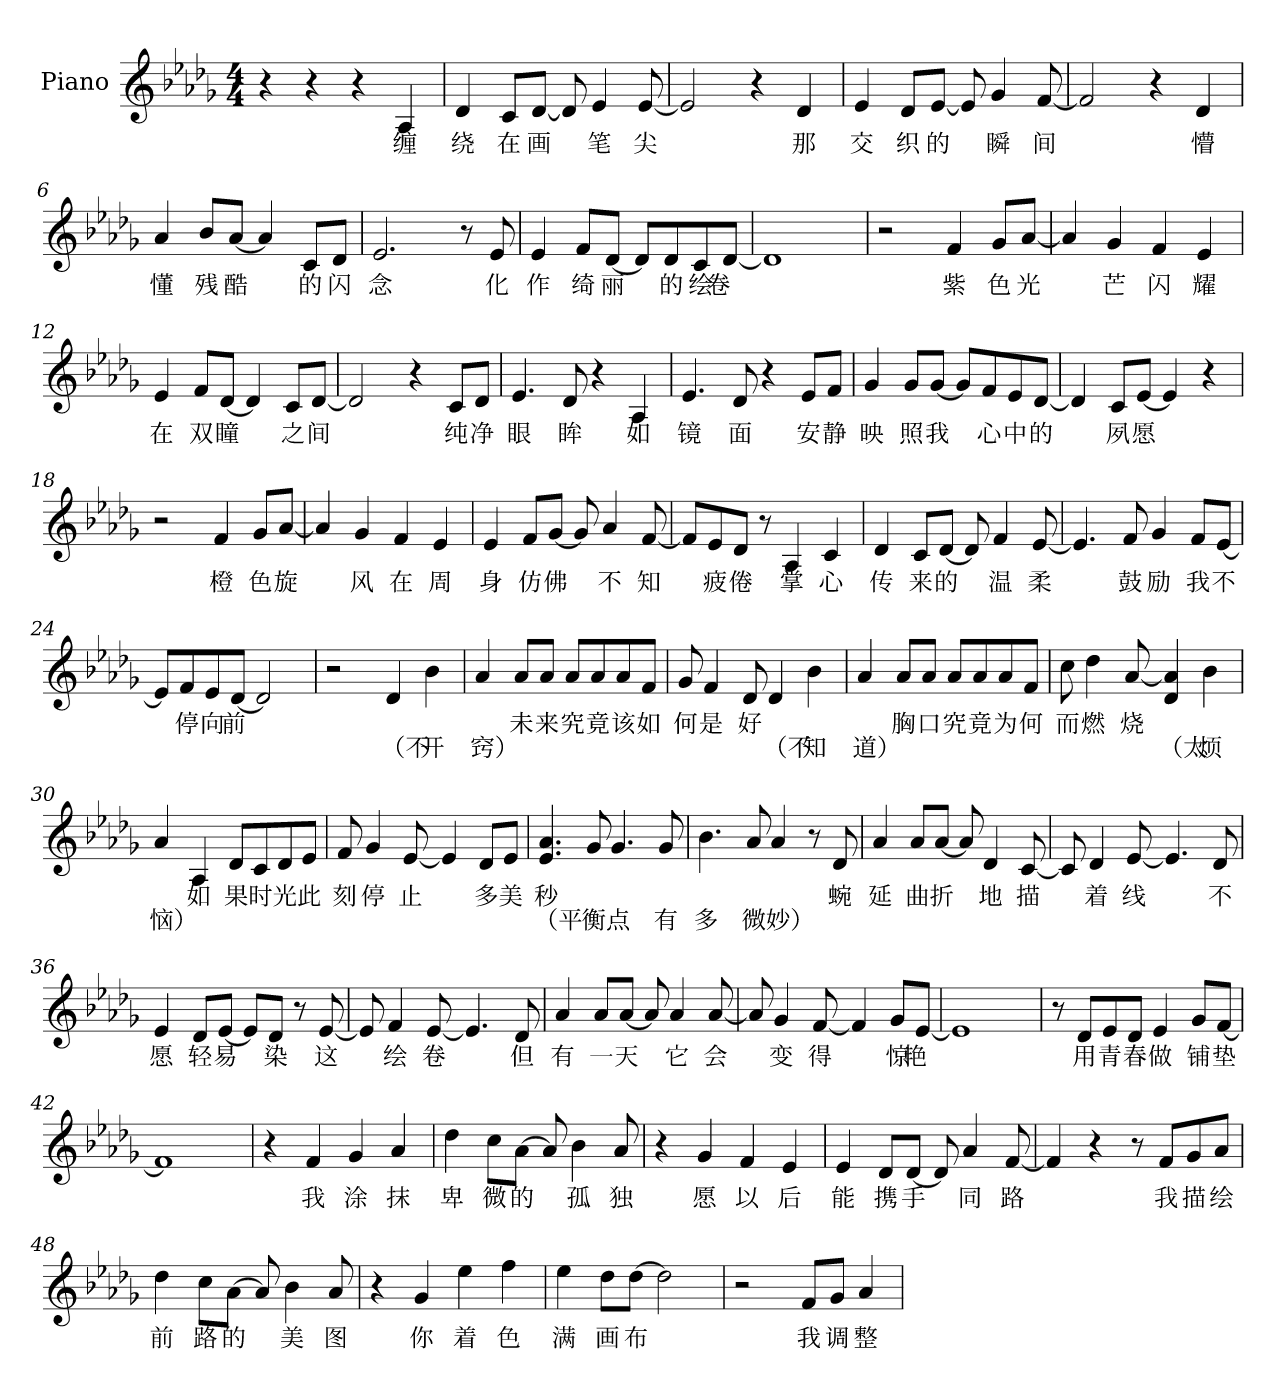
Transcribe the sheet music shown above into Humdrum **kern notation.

**kern	**text	**text
*part1	*part1	*part1
*staff1	*staff1	*staff1
*I"Piano	*	*
*I'Pno.	*	*
*clefG2	*	*
*k[b-e-a-d-g-]	*	*
*M4/4	*	*
*MM187	*	*
=1	=1	=1
4r	.	.
4r	.	.
4r	.	.
!	!LO:LY:b	!
4A-/	缠	.
=2	=2	=2
!	!LO:LY:b	!
4d-/	绕	.
!	!LO:LY:b	!
8c/L	在	.
!	!LO:LY:b	!
[8d-/J	画	.
8d-/]	.	.
!	!LO:LY:b	!
4e-/	笔	.
!	!LO:LY:b	!
[8e-/	尖	.
=3	=3	=3
2e-/]	.	.
4r	.	.
!	!LO:LY:b	!
4d-/	那	.
=4	=4	=4
!	!LO:LY:b	!
4e-/	交	.
!	!LO:LY:b	!
8d-/L	织	.
!	!LO:LY:b	!
[8e-/J	的	.
8e-/]	.	.
!	!LO:LY:b	!
4g-/	瞬	.
!	!LO:LY:b	!
[8f/	间	.
!!LO:LB:g=z
=5	=5	=5
2f/]	.	.
4r	.	.
!	!LO:LY:b	!
4d-/	懵	.
=6	=6	=6
!	!LO:LY:b	!
4a-/	懂	.
!	!LO:LY:b	!
8b-/L	残	.
!	!LO:LY:b	!
[8a-/J	酷	.
4a-/]	.	.
!	!LO:LY:b	!
8c/L	的	.
!	!LO:LY:b	!
8d-/J	闪	.
=7	=7	=7
!	!LO:LY:b	!
2.e-/	念	.
8r	.	.
!	!LO:LY:b	!
8e-/	化	.
=8	=8	=8
!	!LO:LY:b	!
4e-/	作	.
!	!LO:LY:b	!
8f/L	绮	.
!	!LO:LY:b	!
[8d-/J	丽	.
8d-/L]	.	.
!	!LO:LY:b	!
8d-/	的	.
!	!LO:LY:b	!
8c/	绘	.
!	!LO:LY:b	!
[8d-/J	卷	.
!!LO:LB:g=z
=9	=9	=9
1d-]	.	.
=10	=10	=10
2r	.	.
!	!LO:LY:b	!
4f/	紫	.
!	!LO:LY:b	!
8g-/L	色	.
!	!LO:LY:b	!
[8a-/J	光	.
=11	=11	=11
4a-/]	.	.
!	!LO:LY:b	!
4g-/	芒	.
!	!LO:LY:b	!
4f/	闪	.
!	!LO:LY:b	!
4e-/	耀	.
=12	=12	=12
!	!LO:LY:b	!
4e-/	在	.
!	!LO:LY:b	!
8f/L	双	.
!	!LO:LY:b	!
[8d-/J	瞳	.
4d-/]	.	.
!	!LO:LY:b	!
8c/L	之	.
!	!LO:LY:b	!
[8d-/J	间	.
!!LO:LB:g=z
=13	=13	=13
2d-/]	.	.
4r	.	.
!	!LO:LY:b	!
8c/L	纯	.
!	!LO:LY:b	!
8d-/J	净	.
=14	=14	=14
!	!LO:LY:b	!
4.e-/	眼	.
!	!LO:LY:b	!
8d-/	眸	.
4r	.	.
!	!LO:LY:b	!
4A-/	如	.
=15	=15	=15
!	!LO:LY:b	!
4.e-/	镜	.
!	!LO:LY:b	!
8d-/	面	.
4r	.	.
!	!LO:LY:b	!
8e-/L	安	.
!	!LO:LY:b	!
8f/J	静	.
=16	=16	=16
!	!LO:LY:b	!
4g-/	映	.
!	!LO:LY:b	!
8g-/L	照	.
!	!LO:LY:b	!
[8g-/J	我	.
8g-/L]	.	.
!	!LO:LY:b	!
8f/	心	.
!	!LO:LY:b	!
8e-/	中	.
!	!LO:LY:b	!
[8d-/J	的	.
!!LO:LB:g=z
=17	=17	=17
4d-/]	.	.
!	!LO:LY:b	!
8c/L	夙	.
!	!LO:LY:b	!
[8e-/J	愿	.
4e-/]	.	.
4r	.	.
=18	=18	=18
2r	.	.
!	!LO:LY:b	!
4f/	橙	.
!	!LO:LY:b	!
8g-/L	色	.
!	!LO:LY:b	!
[8a-/J	旋	.
=19	=19	=19
4a-/]	.	.
!	!LO:LY:b	!
4g-/	风	.
!	!LO:LY:b	!
4f/	在	.
!	!LO:LY:b	!
4e-/	周	.
=20	=20	=20
!	!LO:LY:b	!
4e-/	身	.
!	!LO:LY:b	!
8f/L	仿	.
!	!LO:LY:b	!
[8g-/J	佛	.
8g-/]	.	.
!	!LO:LY:b	!
4a-/	不	.
!	!LO:LY:b	!
[8f/	知	.
!!LO:LB:g=z
=21	=21	=21
8f/L]	.	.
!	!LO:LY:b	!
8e-/	疲	.
!	!LO:LY:b	!
8d-/J	倦	.
8r	.	.
!	!LO:LY:b	!
4A-/	掌	.
!	!LO:LY:b	!
4c/	心	.
=22	=22	=22
!	!LO:LY:b	!
4d-/	传	.
!	!LO:LY:b	!
8c/L	来	.
!	!LO:LY:b	!
[8d-/J	的	.
8d-/]	.	.
!	!LO:LY:b	!
4f/	温	.
!	!LO:LY:b	!
[8e-/	柔	.
=23	=23	=23
4.e-/]	.	.
!	!LO:LY:b	!
8f/	鼓	.
!	!LO:LY:b	!
4g-/	励	.
!	!LO:LY:b	!
8f/L	我	.
!	!LO:LY:b	!
[8e-/J	不	.
=24	=24	=24
8e-/L]	.	.
!	!LO:LY:b	!
8f/	停	.
!	!LO:LY:b	!
8e-/	向	.
!	!LO:LY:b	!
[8d-/J	前	.
2d-/]	.	.
!!LO:LB:g=z
=25	=25	=25
2r	.	.
!	!	!LO:LY:b
4d-/	.	（不
!	!	!LO:LY:b
4b-\	.	开
=26	=26	=26
!	!	!LO:LY:b
4a-/	.	窍）
!	!LO:LY:b	!
8a-/L	未	.
!	!LO:LY:b	!
8a-/J	来	.
!	!LO:LY:b	!
8a-/L	究	.
!	!LO:LY:b	!
8a-/	竟	.
!	!LO:LY:b	!
8a-/	该	.
!	!LO:LY:b	!
8f/J	如	.
=27	=27	=27
!	!LO:LY:b	!
8g-/	何	.
!	!LO:LY:b	!
4f/	是	.
!	!LO:LY:b	!
8d-/	好	.
!	!	!LO:LY:b
4d-/	.	（不
!	!	!LO:LY:b
4b-\	.	知
=28	=28	=28
!	!	!LO:LY:b
4a-/	.	道）
!	!LO:LY:b	!
8a-/L	胸	.
!	!LO:LY:b	!
8a-/J	口	.
!	!LO:LY:b	!
8a-/L	究	.
!	!LO:LY:b	!
8a-/	竟	.
!	!LO:LY:b	!
8a-/	为	.
!	!LO:LY:b	!
8f/J	何	.
!!LO:LB:g=z
=29	=29	=29
!	!LO:LY:b	!
8cc\	而	.
!	!LO:LY:b	!
4dd-\	燃	.
!	!LO:LY:b	!
[8a-/	烧	.
!	!	!LO:LY:b
4d-/ 4a-/]	.	（太
!	!	!LO:LY:b
4b-\	.	烦
=30	=30	=30
!	!	!LO:LY:b
4a-/	.	恼）
!	!LO:LY:b	!
4A-/	如	.
!	!LO:LY:b	!
8d-/L	果	.
!	!LO:LY:b	!
8c/	时	.
!	!LO:LY:b	!
8d-/	光	.
!	!LO:LY:b	!
8e-/J	此	.
=31	=31	=31
!	!LO:LY:b	!
8f/	刻	.
!	!LO:LY:b	!
4g-/	停	.
!	!LO:LY:b	!
[8e-/	止	.
4e-/]	.	.
!	!LO:LY:b	!
8d-/L	多	.
!	!LO:LY:b	!
8e-/J	美	.
=32	=32	=32
!	!LO:LY:b	!LO:LY:b
4.e-/ 4.a-/	秒	（平
!	!	!LO:LY:b
8g-/	.	衡
!	!	!LO:LY:b
4.g-/	.	点
!	!	!LO:LY:b
8g-/	.	有
=33	=33	=33
!	!	!LO:LY:b
4.b-\	.	多
!	!	!LO:LY:b
8a-/	.	微
!	!	!LO:LY:b
4a-/	.	妙）
8r	.	.
!	!LO:LY:b	!
8d-/	蜿	.
!!LO:LB:g=z
=34	=34	=34
!	!LO:LY:b	!
4a-/	延	.
!	!LO:LY:b	!
8a-/L	曲	.
!	!LO:LY:b	!
[8a-/J	折	.
8a-/]	.	.
!	!LO:LY:b	!
4d-/	地	.
!	!LO:LY:b	!
[8c/	描	.
=35	=35	=35
8c/]	.	.
!	!LO:LY:b	!
4d-/	着	.
!	!LO:LY:b	!
[8e-/	线	.
4.e-/]	.	.
!	!LO:LY:b	!
8d-/	不	.
=36	=36	=36
!	!LO:LY:b	!
4e-/	愿	.
!	!LO:LY:b	!
8d-/L	轻	.
!	!LO:LY:b	!
[8e-/J	易	.
8e-/L]	.	.
!	!LO:LY:b	!
8d-/J	染	.
8r	.	.
!	!LO:LY:b	!
[8e-/	这	.
=37	=37	=37
8e-/]	.	.
!	!LO:LY:b	!
4f/	绘	.
!	!LO:LY:b	!
[8e-/	卷	.
4.e-/]	.	.
!	!LO:LY:b	!
8d-/	但	.
!!LO:LB:g=z
=38	=38	=38
!	!LO:LY:b	!
4a-/	有	.
!	!LO:LY:b	!
8a-/L	一	.
!	!LO:LY:b	!
[8a-/J	天	.
8a-/]	.	.
!	!LO:LY:b	!
4a-/	它	.
!	!LO:LY:b	!
[8a-/	会	.
=39	=39	=39
8a-/]	.	.
!	!LO:LY:b	!
4g-/	变	.
!	!LO:LY:b	!
[8f/	得	.
4f/]	.	.
!	!LO:LY:b	!
8g-/L	惊	.
!	!LO:LY:b	!
[8e-/J	艳	.
=40	=40	=40
1e-]	.	.
=41	=41	=41
8r	.	.
!	!LO:LY:b	!
8d-/L	用	.
!	!LO:LY:b	!
8e-/	青	.
!	!LO:LY:b	!
8d-/J	春	.
!	!LO:LY:b	!
4e-/	做	.
!	!LO:LY:b	!
8g-/L	铺	.
!	!LO:LY:b	!
[8f/J	垫	.
=42	=42	=42
1f]	.	.
=43	=43	=43
4r	.	.
!	!LO:LY:b	!
4f/	我	.
!	!LO:LY:b	!
4g-/	涂	.
!	!LO:LY:b	!
4a-/	抹	.
!!LO:PB:g=z
=44	=44	=44
!	!LO:LY:b	!
4dd-\	卑	.
!	!LO:LY:b	!
8cc\L	微	.
!	!LO:LY:b	!
[8a-\J	的	.
8a-/]	.	.
!	!LO:LY:b	!
4b-\	孤	.
!	!LO:LY:b	!
8a-/	独	.
=45	=45	=45
4r	.	.
!	!LO:LY:b	!
4g-/	愿	.
!	!LO:LY:b	!
4f/	以	.
!	!LO:LY:b	!
4e-/	后	.
=46	=46	=46
!	!LO:LY:b	!
4e-/	能	.
!	!LO:LY:b	!
8d-/L	携	.
!	!LO:LY:b	!
[8d-/J	手	.
8d-/]	.	.
!	!LO:LY:b	!
4a-/	同	.
!	!LO:LY:b	!
[8f/	路	.
=47	=47	=47
4f/]	.	.
4r	.	.
8r	.	.
!	!LO:LY:b	!
8f/L	我	.
!	!LO:LY:b	!
8g-/	描	.
!	!LO:LY:b	!
8a-/J	绘	.
=48	=48	=48
!	!LO:LY:b	!
4dd-\	前	.
!	!LO:LY:b	!
8cc\L	路	.
!	!LO:LY:b	!
[8a-\J	的	.
8a-/]	.	.
!	!LO:LY:b	!
4b-\	美	.
!	!LO:LY:b	!
8a-/	图	.
!!LO:LB:g=z
=49	=49	=49
4r	.	.
!	!LO:LY:b	!
4g-/	你	.
!	!LO:LY:b	!
4ee-\	着	.
!	!LO:LY:b	!
4ff\	色	.
=50	=50	=50
!	!LO:LY:b	!
4ee-\	满	.
!	!LO:LY:b	!
8dd-\L	画	.
!	!LO:LY:b	!
[8dd-\J	布	.
2dd-\]	.	.
=51	=51	=51
2r	.	.
!	!LO:LY:b	!
8f/L	我	.
!	!LO:LY:b	!
8g-/J	调	.
!	!LO:LY:b	!
4a-/	整	.
=	=	=
*-	*-	*-
